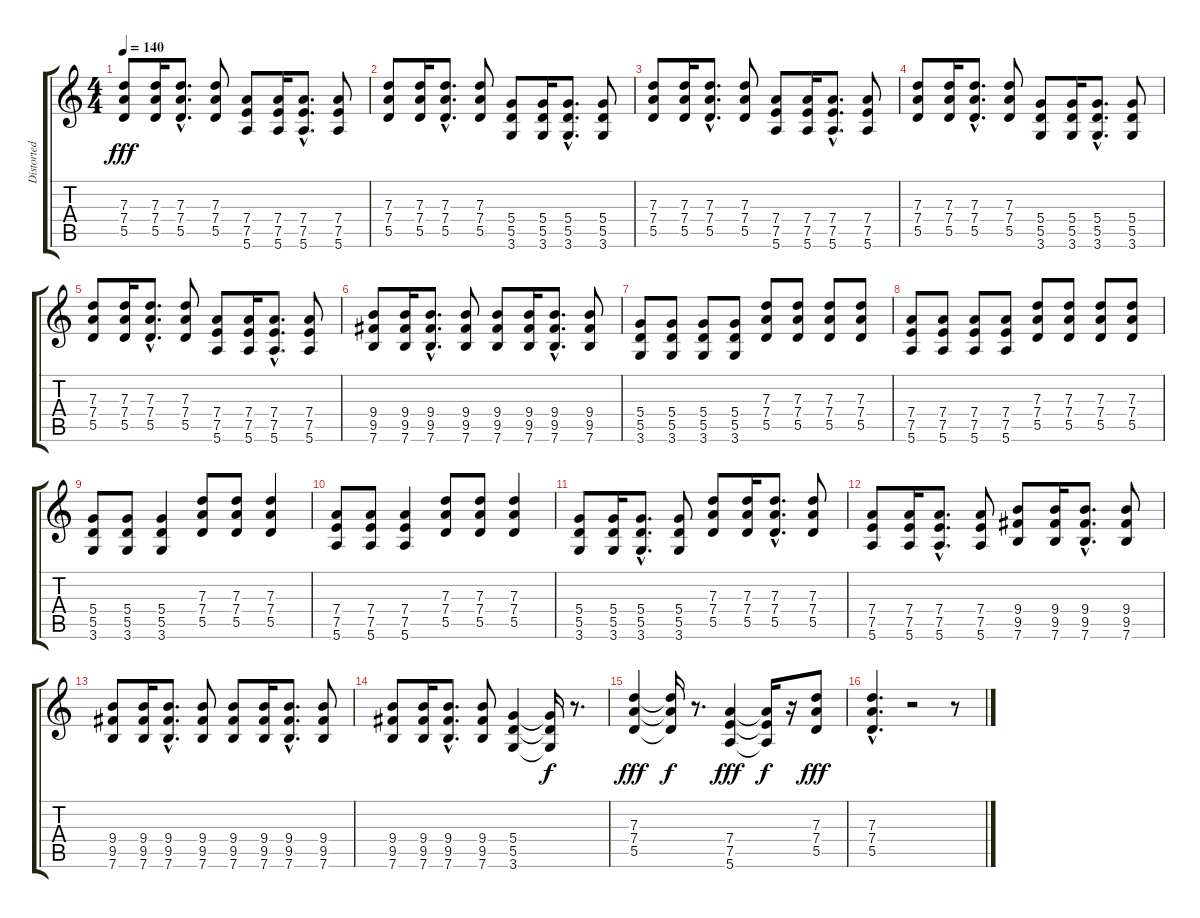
\track ("Distorted Guitar" "Distorted ") {instrument distortionguitar}
\staff {score tabs}
\tuning (E4 B3 G3 D3 A2 E2) {hide}
\ts (4 4)
\tempo 140
\clef g2
\ks c
(7.3 7.4 5.5).8{dy fff} (7.3 7.4 5.5).16 (7.3{hac} 7.4{hac} 5.5{hac}).8{d} (7.3 7.4 5.5).8 (7.4 7.5 5.6).8 (7.4 7.5 5.6).16 (7.4{hac} 7.5{hac} 5.6{hac}).8{d} (7.4 7.5 5.6).8 |
(7.3 7.4 5.5).8 (7.3 7.4 5.5).16 (7.3{hac} 7.4{hac} 5.5{hac}).8{d} (7.3 7.4 5.5).8 (5.4 5.5 3.6).8 (5.4 5.5 3.6).16 (5.4{hac} 5.5{hac} 3.6{hac}).8{d} (5.4 5.5 3.6).8 |
(7.3 7.4 5.5).8 (7.3 7.4 5.5).16 (7.3{hac} 7.4{hac} 5.5{hac}).8{d} (7.3 7.4 5.5).8 (7.4 7.5 5.6).8 (7.4 7.5 5.6).16 (7.4{hac} 7.5{hac} 5.6{hac}).8{d} (7.4 7.5 5.6).8 |
(7.3 7.4 5.5).8 (7.3 7.4 5.5).16 (7.3{hac} 7.4{hac} 5.5{hac}).8{d} (7.3 7.4 5.5).8 (5.4 5.5 3.6).8 (5.4 5.5 3.6).16 (5.4{hac} 5.5{hac} 3.6{hac}).8{d} (5.4 5.5 3.6).8 |
(7.3 7.4 5.5).8 (7.3 7.4 5.5).16 (7.3{hac} 7.4{hac} 5.5{hac}).8{d} (7.3 7.4 5.5).8 (7.4 7.5 5.6).8 (7.4 7.5 5.6).16 (7.4{hac} 7.5{hac} 5.6{hac}).8{d} (7.4 7.5 5.6).8 |
(9.4 9.5 7.6).8 (9.4 9.5 7.6).16 (9.4{hac} 9.5{hac} 7.6{hac}).8{d} (9.4 9.5 7.6).8 (9.4 9.5 7.6).8 (9.4 9.5 7.6).16 (9.4{hac} 9.5{hac} 7.6{hac}).8{d} (9.4 9.5 7.6).8 |
(5.4 5.5 3.6).8{instrument electricguitarmuted} (5.4 5.5 3.6).8 (5.4 5.5 3.6).8 (5.4 5.5 3.6).8 (7.3 7.4 5.5).8 (7.3 7.4 5.5).8 (7.3 7.4 5.5).8 (7.3 7.4 5.5).8 |
(7.4 7.5 5.6).8 (7.4 7.5 5.6).8 (7.4 7.5 5.6).8 (7.4 7.5 5.6).8 (7.3 7.4 5.5).8 (7.3 7.4 5.5).8 (7.3 7.4 5.5).8 (7.3 7.4 5.5).8 |
(5.4 5.5 3.6).8 (5.4 5.5 3.6).8 (5.4 5.5 3.6).4{instrument distortionguitar} (7.3 7.4 5.5).8{instrument electricguitarmuted} (7.3 7.4 5.5).8 (7.3 7.4 5.5).4{instrument distortionguitar} |
(7.4 7.5 5.6).8{instrument electricguitarmuted} (7.4 7.5 5.6).8 (7.4 7.5 5.6).4{instrument distortionguitar} (7.3 7.4 5.5).8{instrument electricguitarmuted} (7.3 7.4 5.5).8 (7.3 7.4 5.5).4{instrument distortionguitar} |
(5.4 5.5 3.6).8 (5.4 5.5 3.6).16 (5.4{hac} 5.5{hac} 3.6{hac}).8{d} (5.4 5.5 3.6).8 (7.3 7.4 5.5).8 (7.3 7.4 5.5).16 (7.3{hac} 7.4{hac} 5.5{hac}).8{d} (7.3 7.4 5.5).8 |
(7.4 7.5 5.6).8 (7.4 7.5 5.6).16 (7.4{hac} 7.5{hac} 5.6{hac}).8{d} (7.4 7.5 5.6).8 (9.4 9.5 7.6).8 (9.4 9.5 7.6).16 (9.4{hac} 9.5{hac} 7.6{hac}).8{d} (9.4 9.5 7.6).8 |
(9.4 9.5 7.6).8 (9.4 9.5 7.6).16 (9.4{hac} 9.5{hac} 7.6{hac}).8{d} (9.4 9.5 7.6).8 (9.4 9.5 7.6).8 (9.4 9.5 7.6).16 (9.4{hac} 9.5{hac} 7.6{hac}).8{d} (9.4 9.5 7.6).8 |
(9.4 9.5 7.6).8 (9.4 9.5 7.6).16 (9.4{hac} 9.5{hac} 7.6{hac}).8{d} (9.4 9.5 7.6).8 (5.4 5.5 3.6).4 (5.4{t} 5.5{t} 3.6{t}).16{dy f} r.8{d} |
(7.3 7.4 5.5).4{dy fff} (7.3{t} 7.4{t} 5.5{t}).16{dy f} r.8{d} (7.4 7.5 5.6).4{dy fff} (7.4{t} 7.5{t} 5.6{t}).16{dy f} r.16 (7.3 7.4 5.5).8{dy fff} |
(7.3{hac} 7.4{hac} 5.5{hac}).4{d} r.2 r.8
